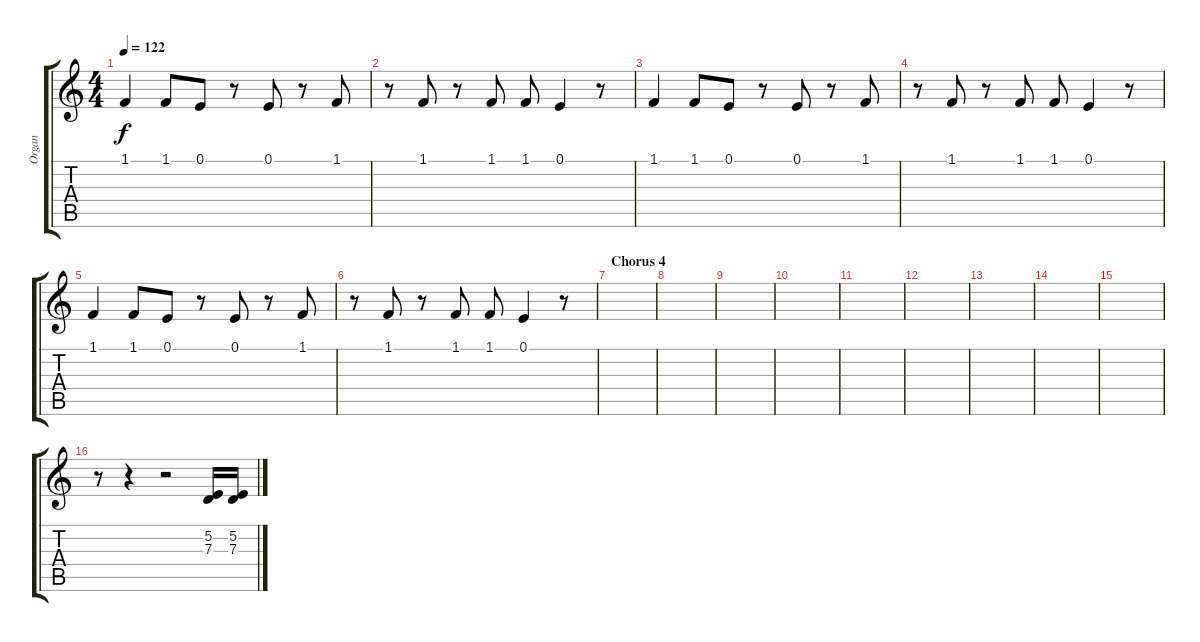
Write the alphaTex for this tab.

\track ("Organ" "Organ") {instrument drawbarorgan}
\staff {score tabs}
\tuning (E4 B3 G3 D3 A2 E2) {hide}
\ts (4 4)
\tempo 122
\clef g2
\ks c
1.1.4{dy f} 1.1.8 0.1.8 r.8 0.1.8 r.8 1.1.8 |
r.8 1.1.8 r.8 1.1.8 1.1.8 0.1.4 r.8 |
1.1.4 1.1.8 0.1.8 r.8 0.1.8 r.8 1.1.8 |
r.8 1.1.8 r.8 1.1.8 1.1.8 0.1.4 r.8 |
1.1.4 1.1.8 0.1.8 r.8 0.1.8 r.8 1.1.8 |
r.8 1.1.8 r.8 1.1.8 1.1.8 0.1.4 r.8 |
\section ("" "Chorus 4")
|
|
|
|
|
|
|
|
|
r.8 r.4 r.2 (5.2 7.3).16{instrument drawbarorgan} (5.2 7.3).16
